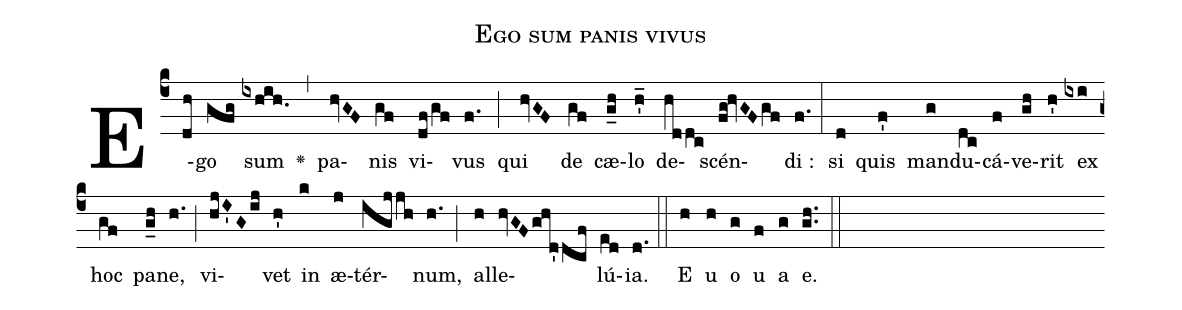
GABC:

name: Ego sum panis vivus;
%%
(c4)E(dh)go(gfg) sum(ixhih.) <v>\greheightstar</v>(,)
pa(hvGF)nis(gf) vi(df!/gf)vus(f.) (;)
qui(hvGF) de(gf) cæ(g_h)lo(h'_) de(hddc)scén(fg!hvGFgf)di :(f.) (:)
si(d) quis(f') man(g)du(dc)cá(f)ve(gh)rit(h') ex(ixi) hoc(gf) pa(g_h)ne,(h.) (;)
vi(hjI'Gij)vet(h') in(k) æ(j)tér(igjjh)num,(h.) (;)
al(h)le(hvGFghd'dcf)lú(ed)ia.(d.) (::)
<eu>E(h) u(h) o(g) u(f) a(g) e.</eu>(gh..) (::)
